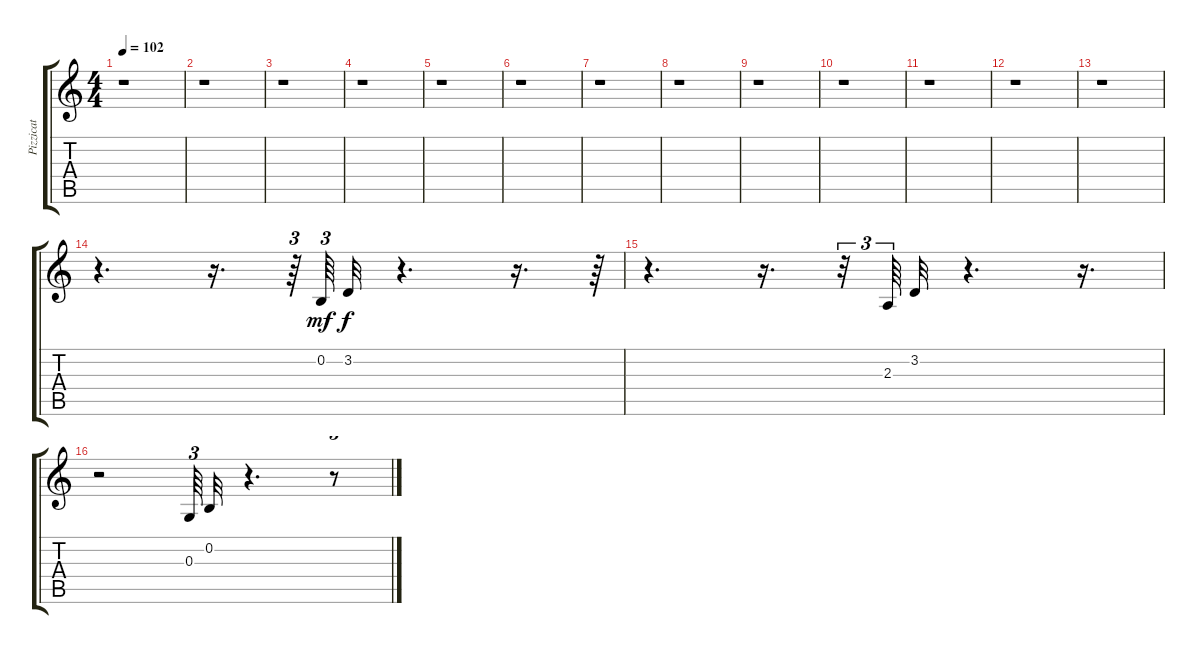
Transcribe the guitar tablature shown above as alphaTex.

\track ("Pizzicat" "Pizzicat") {instrument pizzicatostrings}
\staff {score tabs}
\tuning (E4 B3 G3 D3 A2 E2) {hide}
\ts (4 4)
\tempo 102
\clef g2
\ks c
r.1{dy f} |
r.1 |
r.1 |
r.1 |
r.1 |
r.1 |
r.1 |
r.1 |
r.1 |
r.1 |
r.1 |
r.1 |
r.1 |
r.4{d} r.16{d} r.64{tu (3 2)} 0.2.64{tu (3 2) dy mf} 3.2.32{dy f} r.4{d} r.16{d} r.64{tu (3 2)} |
r.4{d} r.16{d} r.32{tu (3 2)} 2.3.64{tu (3 2)} 3.2.32 r.4{d} r.16{d} |
r.2 0.3.64{tu (3 2)} 0.2.32 r.4{d} r.8{tu (3 2)}
